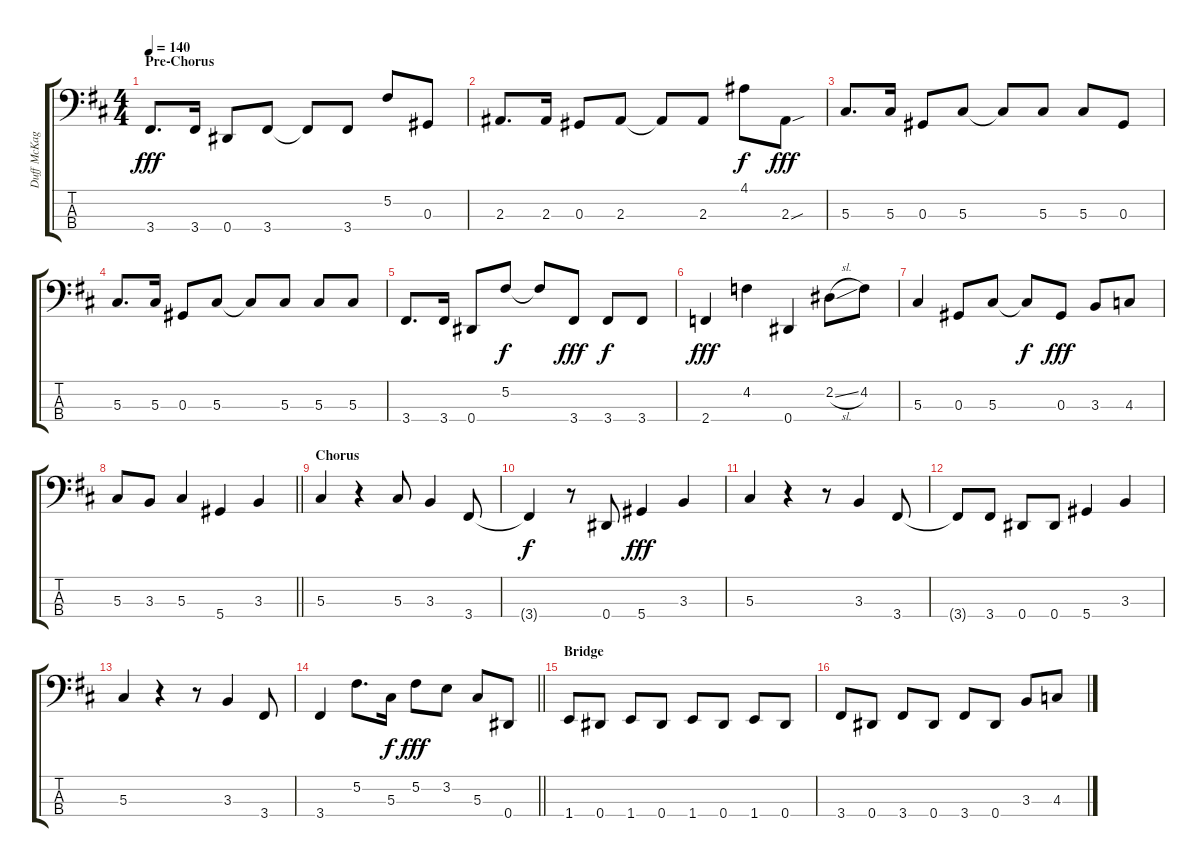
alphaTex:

\track ("Duff McKagan - Bass" "Duff McKag") {instrument electricbasspick}
\staff {score tabs}
\tuning (Gb2 Db2 Ab1 Eb1) {hide}
\ts (4 4)
\section ("" "Pre-Chorus")
\tempo 140
\clef f4
\ks d
3.4.8{d dy fff} 3.4.16 0.4.8 3.4.8 3.4{t}.8 3.4.8 5.2.8 0.3.8 |
2.3.8{d} 2.3.16 0.3.8 2.3.8 2.3{t}.8 2.3.8 4.1.8{dy f} 2.3{sou}.8{dy fff} |
5.3.8{d} 5.3.16 0.3.8 5.3.8 5.3{t}.8 5.3.8 5.3.8 0.3.8 |
5.3.8{d} 5.3.16 0.3.8 5.3.8 5.3{t}.8 5.3.8 5.3.8 5.3.8 |
3.4.8{d} 3.4.16 0.4.8 5.2.8{dy f} 5.2{t}.8 3.4.8{dy fff} 3.4.8{dy f} 3.4.8 |
2.4.4{dy fff} 4.2.4 0.4.4 2.2{sl}.8 4.2.8 |
5.3.4 0.3.8 5.3.8 5.3{t}.8{dy f} 0.3.8{dy fff} 3.3.8 4.3.8 |
\barLineRight lightlight
5.3.8 3.3.8 5.3.4 5.4.4 3.3.4 |
\section ("" "Chorus")
5.3.4 r.4 5.3.8 3.3.4 3.4.8 |
3.4{t}.4{dy f} r.8 0.4.8 5.4.4{dy fff} 3.3.4 |
5.3.4 r.4 r.8 3.3.4 3.4.8 |
3.4{t}.8 3.4.8 0.4.8 0.4.8 5.4.4 3.3.4 |
5.3.4 r.4 r.8 3.3.4 3.4.8 |
\barLineRight lightlight
3.4.4 5.2.8{d} 5.3.16{dy f} 5.2.8{dy fff} 3.2.8 5.3.8 0.4.8 |
\section ("" "Bridge")
1.4.8 0.4.8 1.4.8 0.4.8 1.4.8 0.4.8 1.4.8 0.4.8 |
3.4.8 0.4.8 3.4.8 0.4.8 3.4.8 0.4.8 3.3.8 4.3.8
